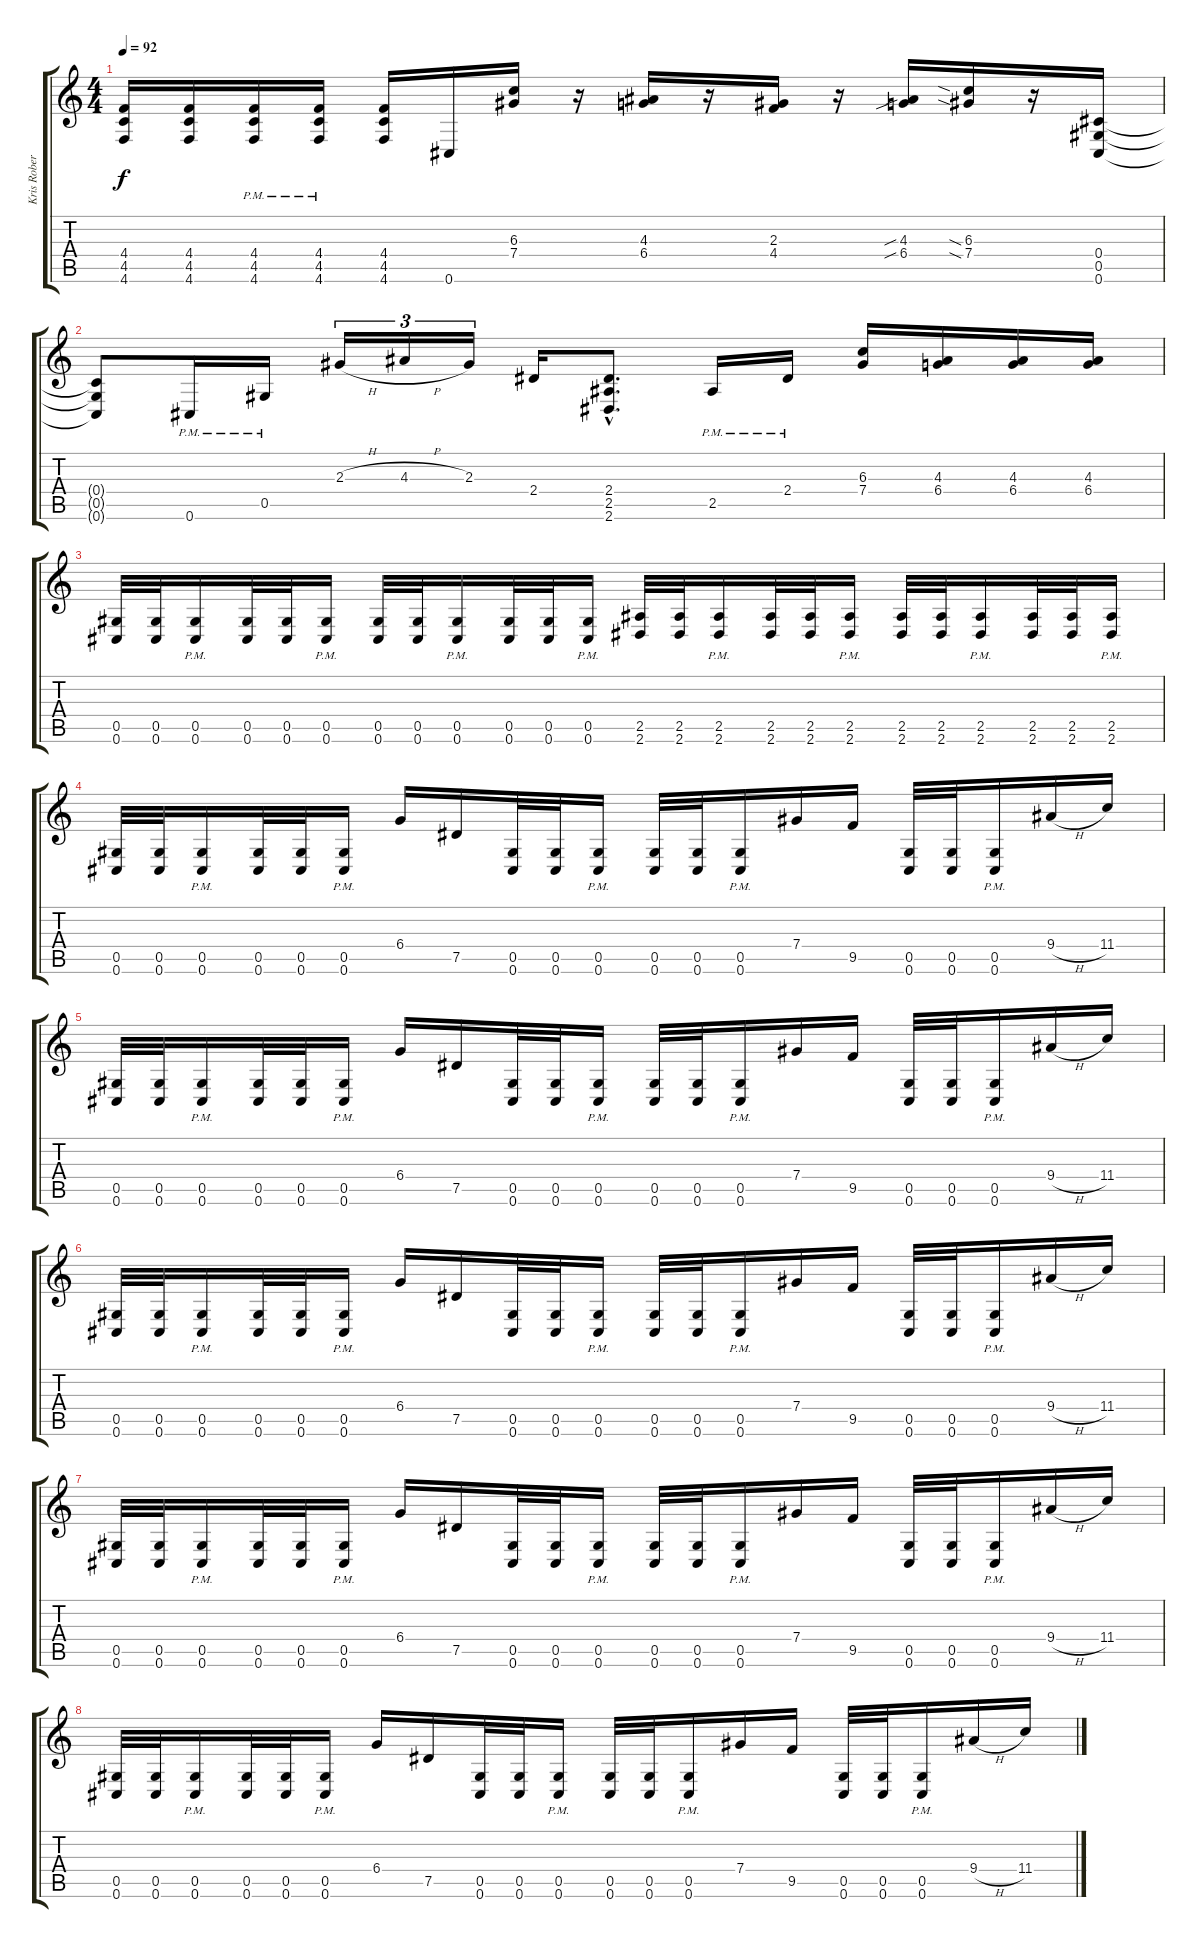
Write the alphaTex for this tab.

\track ("Kris Roberts" "Kris Rober") {instrument overdrivenguitar}
\staff {score tabs}
\tuning (Eb4 Bb3 Gb3 Db3 Ab2 Db2) {hide}
\ts (4 4)
\tempo 92
\clef g2
\ks c
(4.4{t} 4.5{t} 4.6{t}).16{dy f} (4.4 4.5 4.6).16 (4.4{pm} 4.5{pm} 4.6{pm}).16 (4.4{pm} 4.5{pm} 4.6{pm}).16 (4.4 4.5 4.6).16 0.6.16 (6.3 7.4).16 r.16 (4.3 6.4).16 r.16 (2.3 4.4).16 r.16 (4.3{sib} 6.4{sib}).16 (6.3{sia} 7.4{sia}).16 r.16 (0.4 0.5 0.6).16 |
(0.4{t} 0.5{t} 0.6{t}).8 0.6{pm}.16 0.5{pm}.16 2.3{h}.16{tu (3 2)} 4.3{h}.16{tu (3 2)} 2.3.16{tu (3 2)} 2.4.16 (2.4{hac} 2.5{hac} 2.6{hac}).8{d} 2.5{pm}.16 2.4{pm}.16 (6.3 7.4).16 (4.3 6.4).16 (4.3 6.4).16 (4.3 6.4).16 |
(0.5 0.6).32 (0.5 0.6).32 (0.5{pm} 0.6{pm}).16 (0.5 0.6).32 (0.5 0.6).32 (0.5{pm} 0.6{pm}).16 (0.5 0.6).32 (0.5 0.6).32 (0.5{pm} 0.6{pm}).16 (0.5 0.6).32 (0.5 0.6).32 (0.5{pm} 0.6{pm}).16 (2.5 2.6).32 (2.5 2.6).32 (2.5{pm} 2.6{pm}).16 (2.5 2.6).32 (2.5 2.6).32 (2.5{pm} 2.6{pm}).16 (2.5 2.6).32 (2.5 2.6).32 (2.5{pm} 2.6{pm}).16 (2.5 2.6).32 (2.5 2.6).32 (2.5{pm} 2.6{pm}).16 |
(0.5 0.6).32 (0.5 0.6).32 (0.5{pm} 0.6{pm}).16 (0.5 0.6).32 (0.5 0.6).32 (0.5{pm} 0.6{pm}).16 6.4.16 7.5.16 (0.5 0.6).32 (0.5 0.6).32 (0.5{pm} 0.6{pm}).16 (0.5 0.6).32 (0.5 0.6).32 (0.5{pm} 0.6{pm}).16 7.4.16 9.5.16 (0.5 0.6).32 (0.5 0.6).32 (0.5{pm} 0.6{pm}).16 9.4{h}.16 11.4.16 |
(0.5 0.6).32 (0.5 0.6).32 (0.5{pm} 0.6{pm}).16 (0.5 0.6).32 (0.5 0.6).32 (0.5{pm} 0.6{pm}).16 6.4.16 7.5.16 (0.5 0.6).32 (0.5 0.6).32 (0.5{pm} 0.6{pm}).16 (0.5 0.6).32 (0.5 0.6).32 (0.5{pm} 0.6{pm}).16 7.4.16 9.5.16 (0.5 0.6).32 (0.5 0.6).32 (0.5{pm} 0.6{pm}).16 9.4{h}.16 11.4.16 |
(0.5 0.6).32 (0.5 0.6).32 (0.5{pm} 0.6{pm}).16 (0.5 0.6).32 (0.5 0.6).32 (0.5{pm} 0.6{pm}).16 6.4.16 7.5.16 (0.5 0.6).32 (0.5 0.6).32 (0.5{pm} 0.6{pm}).16 (0.5 0.6).32 (0.5 0.6).32 (0.5{pm} 0.6{pm}).16 7.4.16 9.5.16 (0.5 0.6).32 (0.5 0.6).32 (0.5{pm} 0.6{pm}).16 9.4{h}.16 11.4.16 |
(0.5 0.6).32 (0.5 0.6).32 (0.5{pm} 0.6{pm}).16 (0.5 0.6).32 (0.5 0.6).32 (0.5{pm} 0.6{pm}).16 6.4.16 7.5.16 (0.5 0.6).32 (0.5 0.6).32 (0.5{pm} 0.6{pm}).16 (0.5 0.6).32 (0.5 0.6).32 (0.5{pm} 0.6{pm}).16 7.4.16 9.5.16 (0.5 0.6).32 (0.5 0.6).32 (0.5{pm} 0.6{pm}).16 9.4{h}.16 11.4.16 |
(0.5 0.6).32 (0.5 0.6).32 (0.5{pm} 0.6{pm}).16 (0.5 0.6).32 (0.5 0.6).32 (0.5{pm} 0.6{pm}).16 6.4.16 7.5.16 (0.5 0.6).32 (0.5 0.6).32 (0.5{pm} 0.6{pm}).16 (0.5 0.6).32 (0.5 0.6).32 (0.5{pm} 0.6{pm}).16 7.4.16 9.5.16 (0.5 0.6).32 (0.5 0.6).32 (0.5{pm} 0.6{pm}).16 9.4{h}.16 11.4.16
